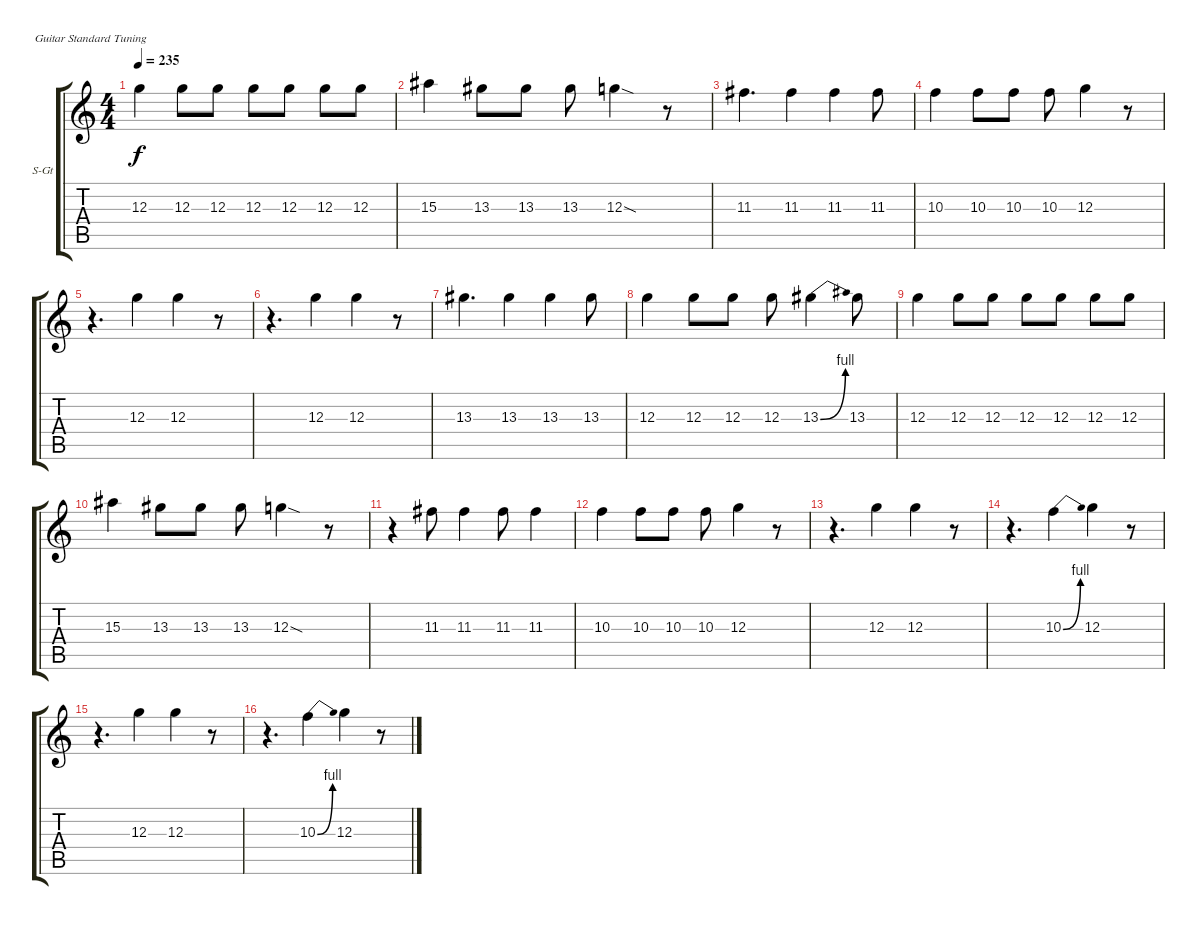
\defaultSystemsLayout 4
\bracketExtendMode groupsimilarinstruments
\firstSystemTrackNameOrientation horizontal
\otherSystemsTrackNameOrientation horizontal
\track ("Steel Guitar" "S-Gt") {instrument acousticguitarsteel}
\staff {score tabs}
\tuning (E4 B3 G3 D3 A2 E2)
\ts (4 4)
\tempo 235
\clef g2
\scale
0.202703
\ks c
12.3.4{dy f} 12.3.8 12.3.8 12.3.8 12.3.8 12.3.8 12.3.8 |
\scale
0.234663 15.3.4 13.3.8 13.3.8 13.3.8 12.3{sod}.4 r.8 |
\scale
0.185583 11.3.4{d} 11.3.4 11.3.4 11.3.8 |
\scale
0.214724 10.3.4 10.3.8 10.3.8 10.3.8 12.3.4 r.8 |
\scale
0.182515 r.4{d} 12.3.4 12.3.4 r.8 |
\scale
0.182515 r.4{d} 12.3.4 12.3.4 r.8 |
\scale
0.167358 13.3.4{d} 13.3.4 13.3.4 13.3.8 |
\scale
0.233748 12.3.4 12.3.8 12.3.8 12.3.8 13.3{be (bend 0 0 60 4)}.4 13.3.8 |
\scale
0.207469 12.3.4 12.3.8 12.3.8 12.3.8 12.3.8 12.3.8 12.3.8 |
\scale
0.211618 15.3.4 13.3.8 13.3.8 13.3.8 12.3{sod}.4 r.8 |
\scale
0.179806 r.4 11.3.8 11.3.4 11.3.8 11.3.4 |
\scale
0.227273 10.3.4 10.3.8 10.3.8 10.3.8 12.3.4 r.8 |
\scale
0.193182 r.4{d} 12.3.4 12.3.4 r.8 |
\scale
0.193182 r.4{d} 10.3{be (bend 0 0 60 4)}.4 12.3.4 r.8 |
\scale
0.193182 r.4{d} 12.3.4 12.3.4 r.8 |
\scale
0.193182 r.4{d} 10.3{be (bend 0 0 60 4)}.4 12.3.4 r.8
